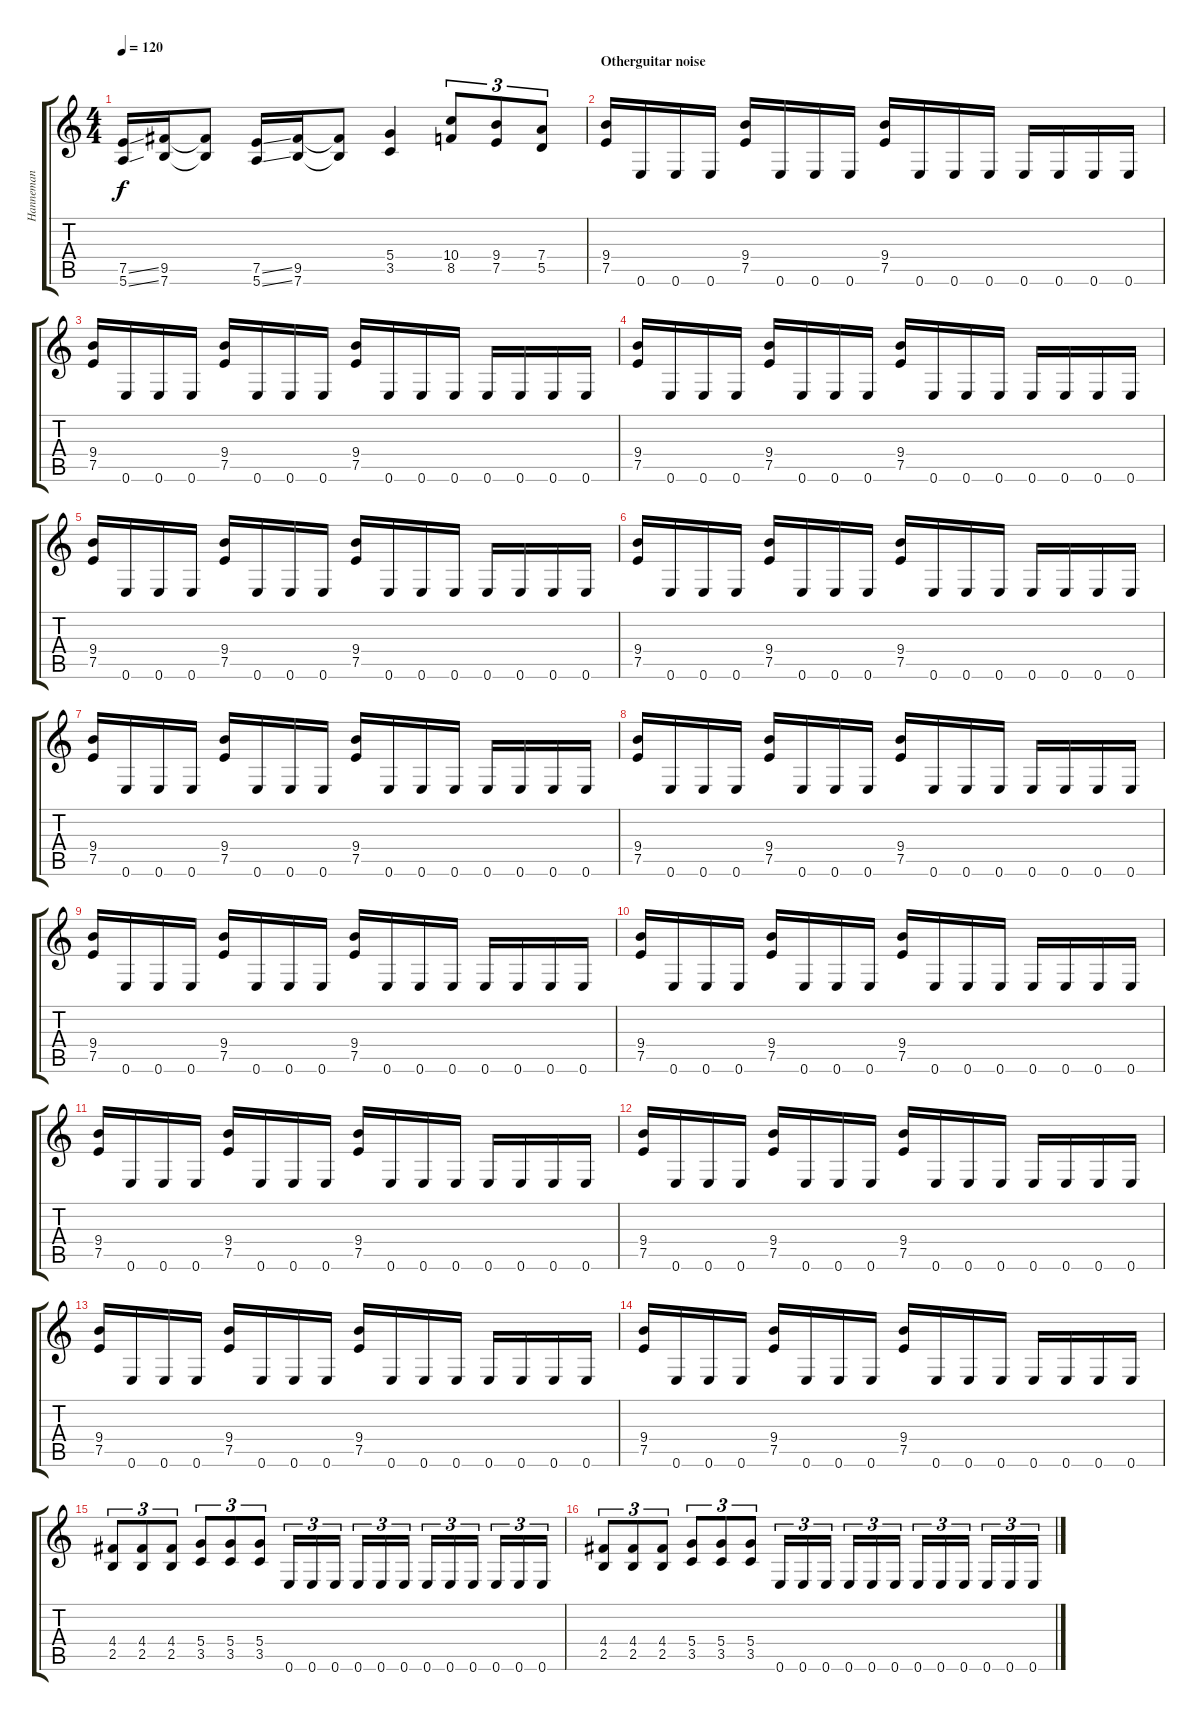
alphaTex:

\track ("Hanneman" "Hanneman") {instrument distortionguitar}
\staff {score tabs}
\tuning (E4 B3 G3 D3 A2 E2) {hide}
\ts (4 4)
\tempo 120
\clef g2
\ks c
(7.5{ss} 5.6{ss}).16{dy f} (9.5 7.6).16 (9.5{t} 7.6{t}).8 (7.5{ss} 5.6{ss}).16 (9.5 7.6).16 (9.5{t} 7.6{t}).8 (5.4 3.5).4 (10.4 8.5).8{tu (3 2)} (9.4 7.5).8{tu (3 2)} (7.4 5.5).8{tu (3 2)} |
\section ("" "Otherguitar noise")
(9.4 7.5).16 0.6.16 0.6.16 0.6.16 (9.4 7.5).16 0.6.16 0.6.16 0.6.16 (9.4 7.5).16 0.6.16 0.6.16 0.6.16 0.6.16 0.6.16 0.6.16 0.6.16 |
(9.4 7.5).16 0.6.16 0.6.16 0.6.16 (9.4 7.5).16 0.6.16 0.6.16 0.6.16 (9.4 7.5).16 0.6.16 0.6.16 0.6.16 0.6.16 0.6.16 0.6.16 0.6.16 |
(9.4 7.5).16 0.6.16 0.6.16 0.6.16 (9.4 7.5).16 0.6.16 0.6.16 0.6.16 (9.4 7.5).16 0.6.16 0.6.16 0.6.16 0.6.16 0.6.16 0.6.16 0.6.16 |
(9.4 7.5).16 0.6.16 0.6.16 0.6.16 (9.4 7.5).16 0.6.16 0.6.16 0.6.16 (9.4 7.5).16 0.6.16 0.6.16 0.6.16 0.6.16 0.6.16 0.6.16 0.6.16 |
(9.4 7.5).16 0.6.16 0.6.16 0.6.16 (9.4 7.5).16 0.6.16 0.6.16 0.6.16 (9.4 7.5).16 0.6.16 0.6.16 0.6.16 0.6.16 0.6.16 0.6.16 0.6.16 |
(9.4 7.5).16 0.6.16 0.6.16 0.6.16 (9.4 7.5).16 0.6.16 0.6.16 0.6.16 (9.4 7.5).16 0.6.16 0.6.16 0.6.16 0.6.16 0.6.16 0.6.16 0.6.16 |
(9.4 7.5).16 0.6.16 0.6.16 0.6.16 (9.4 7.5).16 0.6.16 0.6.16 0.6.16 (9.4 7.5).16 0.6.16 0.6.16 0.6.16 0.6.16 0.6.16 0.6.16 0.6.16 |
(9.4 7.5).16 0.6.16 0.6.16 0.6.16 (9.4 7.5).16 0.6.16 0.6.16 0.6.16 (9.4 7.5).16 0.6.16 0.6.16 0.6.16 0.6.16 0.6.16 0.6.16 0.6.16 |
(9.4 7.5).16 0.6.16 0.6.16 0.6.16 (9.4 7.5).16 0.6.16 0.6.16 0.6.16 (9.4 7.5).16 0.6.16 0.6.16 0.6.16 0.6.16 0.6.16 0.6.16 0.6.16 |
(9.4 7.5).16 0.6.16 0.6.16 0.6.16 (9.4 7.5).16 0.6.16 0.6.16 0.6.16 (9.4 7.5).16 0.6.16 0.6.16 0.6.16 0.6.16 0.6.16 0.6.16 0.6.16 |
(9.4 7.5).16 0.6.16 0.6.16 0.6.16 (9.4 7.5).16 0.6.16 0.6.16 0.6.16 (9.4 7.5).16 0.6.16 0.6.16 0.6.16 0.6.16 0.6.16 0.6.16 0.6.16 |
(9.4 7.5).16 0.6.16 0.6.16 0.6.16 (9.4 7.5).16 0.6.16 0.6.16 0.6.16 (9.4 7.5).16 0.6.16 0.6.16 0.6.16 0.6.16 0.6.16 0.6.16 0.6.16 |
(9.4 7.5).16 0.6.16 0.6.16 0.6.16 (9.4 7.5).16 0.6.16 0.6.16 0.6.16 (9.4 7.5).16 0.6.16 0.6.16 0.6.16 0.6.16 0.6.16 0.6.16 0.6.16 |
(4.4 2.5).8{tu (3 2)} (4.4 2.5).8{tu (3 2)} (4.4 2.5).8{tu (3 2)} (5.4 3.5).8{tu (3 2)} (5.4 3.5).8{tu (3 2)} (5.4 3.5).8{tu (3 2)} 0.6.16{tu (3 2)} 0.6.16{tu (3 2)} 0.6.16{tu (3 2)} 0.6.16{tu (3 2)} 0.6.16{tu (3 2)} 0.6.16{tu (3 2)} 0.6.16{tu (3 2)} 0.6.16{tu (3 2)} 0.6.16{tu (3 2)} 0.6.16{tu (3 2)} 0.6.16{tu (3 2)} 0.6.16{tu (3 2)} |
(4.4 2.5).8{tu (3 2)} (4.4 2.5).8{tu (3 2)} (4.4 2.5).8{tu (3 2)} (5.4 3.5).8{tu (3 2)} (5.4 3.5).8{tu (3 2)} (5.4 3.5).8{tu (3 2)} 0.6.16{tu (3 2)} 0.6.16{tu (3 2)} 0.6.16{tu (3 2)} 0.6.16{tu (3 2)} 0.6.16{tu (3 2)} 0.6.16{tu (3 2)} 0.6.16{tu (3 2)} 0.6.16{tu (3 2)} 0.6.16{tu (3 2)} 0.6.16{tu (3 2)} 0.6.16{tu (3 2)} 0.6.16{tu (3 2)}
